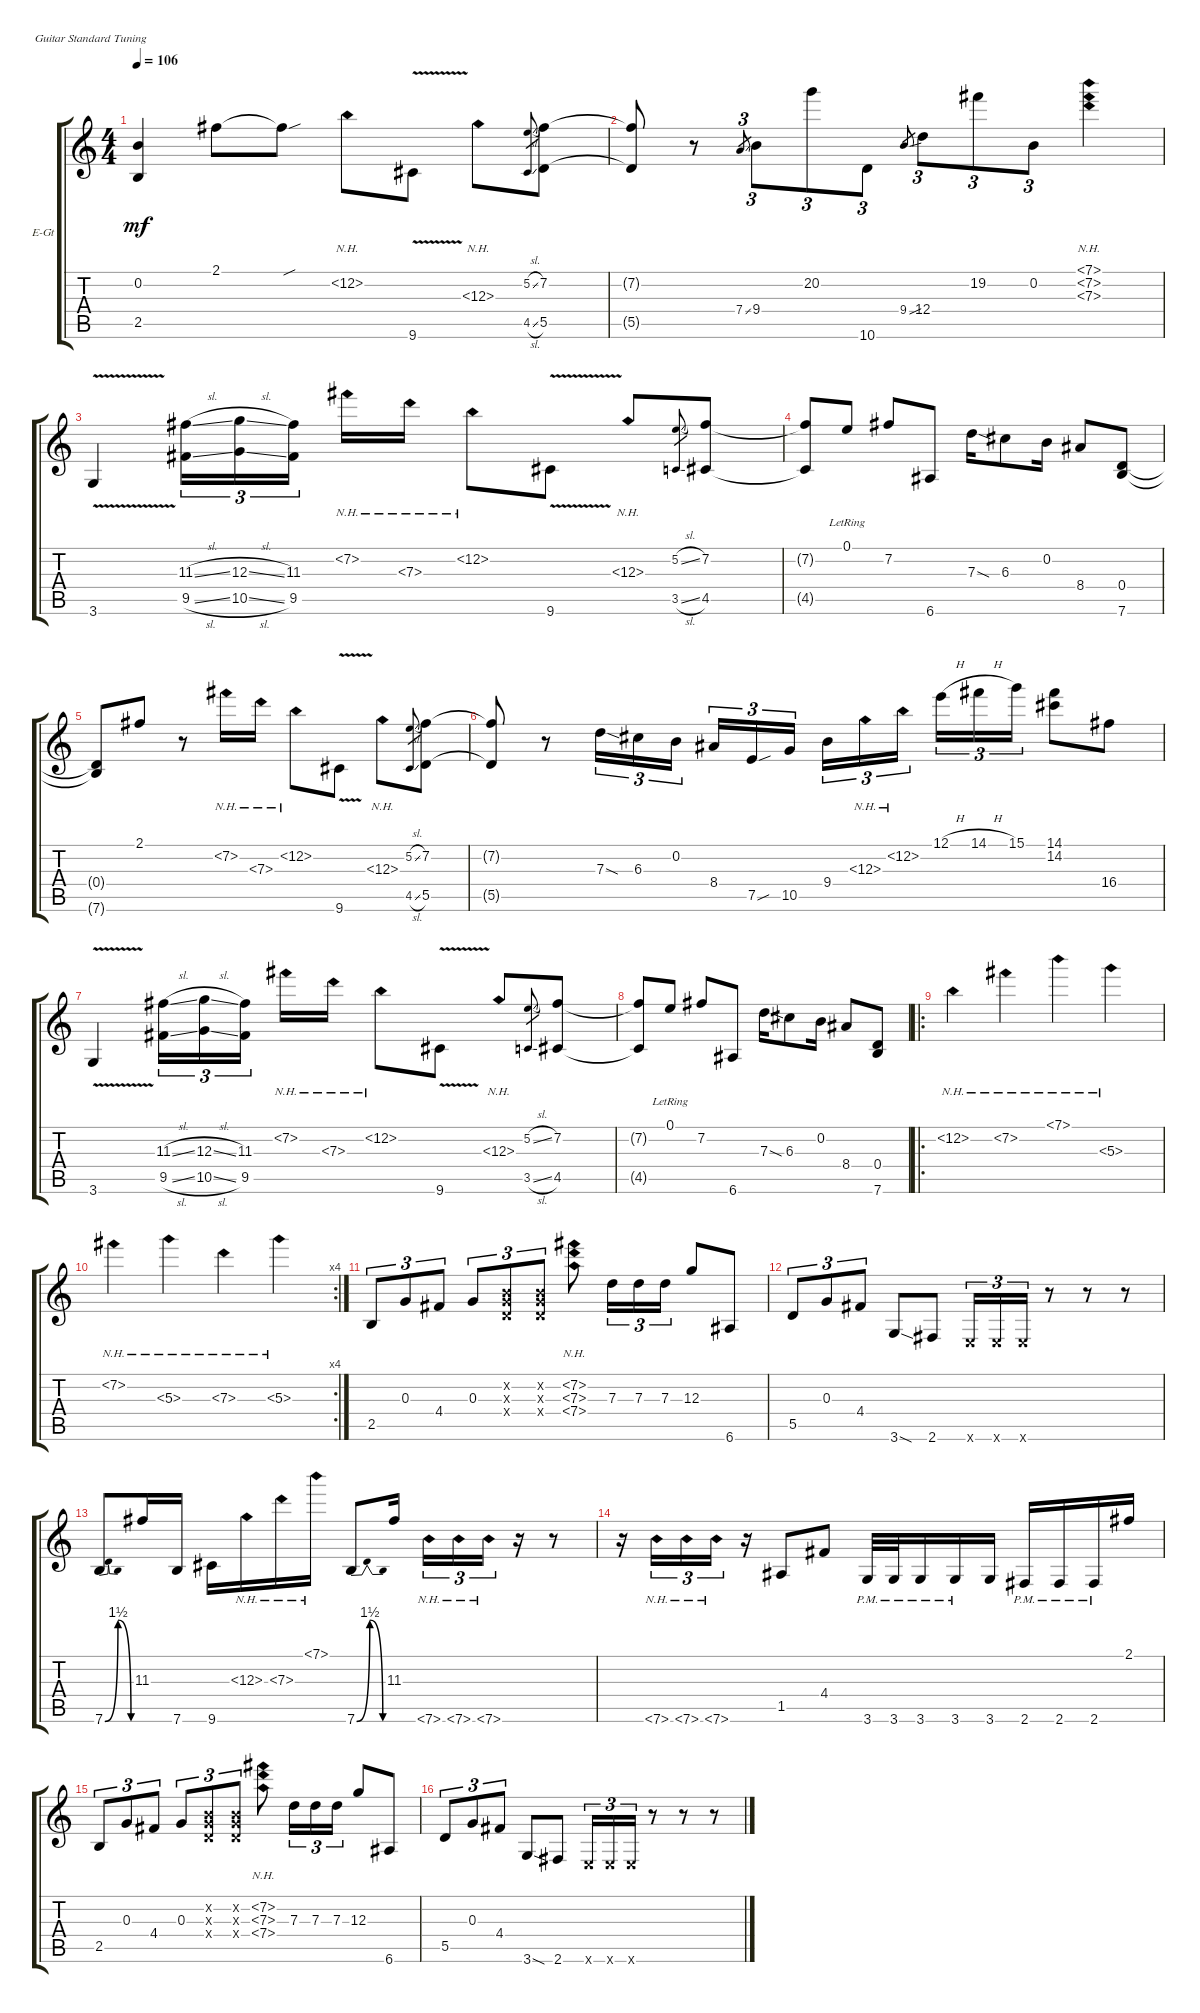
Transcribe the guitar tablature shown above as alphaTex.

\defaultSystemsLayout 4
\bracketExtendMode groupsimilarinstruments
\firstSystemTrackNameOrientation horizontal
\otherSystemsTrackNameOrientation horizontal
\track ("Electric Guitar" "E-Gt") {instrument electricguitarclean}
\staff {score tabs}
\tuning (E4 B3 G3 D3 A2 E2)
\ts (4 4)
\tempo 106
\clef g2
\ks c
(2.5 0.2).4{dy mf} 2.1.8 2.1{sou t}.8 12.2{nh}.8 9.6{v}.8 12.3{nh}.8 (4.5{sl} 5.2{sl}).8{gr} (7.2 5.5).8 |
(5.5{t} 7.2{t}).8 r.8 7.4{ss}.8{tu (3 2) gr} 9.4.8{tu (3 2)} 20.2.8{tu (3 2)} 10.6.8{tu (3 2)} 9.4{sou}.8{tu (3 2) gr} 12.4.8{tu (3 2)} 19.2.8{tu (3 2)} 0.2.8{tu (3 2)} (7.3{nh} 7.2{nh} 7.1{nh}).4 |
3.6{v}.4 (9.5{sl} 11.3{sl}).16{tu (3 2)} (10.5{sl} 12.3{sl}).16{tu (3 2)} (9.5 11.3).16{tu (3 2)} 7.2{nh}.16 7.3{nh}.16 12.2{nh}.8 9.6{v}.8 12.3{nh}.8 (3.5{sl} 5.2{sl}).8{gr} (7.2 4.5).8 |
(4.5{t} 7.2{t}).8 0.1{lr}.8 7.2.8 6.6.8 7.3{sod}.16 6.3.8 0.2.16 8.4.8 (7.6 0.4).8 |
(7.6{t} 0.4{t}).8 2.1.8 r.8 7.2{nh}.16 7.3{nh}.16 12.2{nh}.8 9.6{v}.8 12.3{nh}.8 (4.5{sl} 5.2{sl}).8{gr} (7.2 5.5).8 |
(5.5{t} 7.2{t}).8 r.8 7.3{sod}.16{tu (3 2)} 6.3.16{tu (3 2)} 0.2.16{tu (3 2)} 8.4.16{tu (3 2)} 7.5{sou}.16{tu (3 2)} 10.5.16{tu (3 2)} 9.4.16{tu (3 2)} 12.3{nh}.16{tu (3 2)} 12.2{nh}.16{tu (3 2)} 12.1{h}.16{tu (3 2)} 14.1{h}.16{tu (3 2)} 15.1.16{tu (3 2)} (14.1 14.2).8 16.4.8 |
3.6{v}.4 (9.5{sl} 11.3{sl}).16{tu (3 2)} (10.5{sl} 12.3{sl}).16{tu (3 2)} (9.5 11.3).16{tu (3 2)} 7.2{nh}.16 7.3{nh}.16 12.2{nh}.8 9.6{v}.8 12.3{nh}.8 (3.5{sl} 5.2{sl}).8{gr} (7.2 4.5).8 |
(4.5{t} 7.2{t}).8 0.1{lr}.8 7.2.8 6.6.8 7.3{sod}.16 6.3.8 0.2.16 8.4.8 (7.6 0.4).8 |
\ro
12.2{nh}.4 7.2{nh}.4 7.1{nh}.4 5.3{nh}.4 |
\rc 4
7.2{nh}.4 5.3{nh}.4 7.3{nh}.4 5.3{nh}.4 |
2.5.8{tu (3 2)} 0.3.8{tu (3 2)} 4.4.8{tu (3 2)} 0.3.8{tu (3 2)} (0.4{x} 0.3{x} 0.2{x}).8{tu (3 2)} (0.4{x} 0.3{x} 0.2{x}).8{tu (3 2)} (7.4{nh} 7.3{nh} 7.2{nh}).8 7.3.16{tu (3 2)} 7.3.16{tu (3 2)} 7.3.16{tu (3 2)} 12.3.8 6.6.8 |
5.5.8{tu (3 2)} 0.3.8{tu (3 2)} 4.4.8{tu (3 2)} 3.6{sod}.8 2.6.8 0.6{x}.16{tu (3 2)} 0.6{x}.16{tu (3 2)} 0.6{x}.16{tu (3 2)} r.8 r.8 r.8 |
7.6{be (bendrelease 0 0 10.2 6 10.799999999999999 6 30 0)}.8 11.3.16 7.6.16 9.6.16 12.3{nh}.16 7.3{nh}.16 7.1{nh}.16 7.6{be (bendrelease 0 0 11.4 6 11.4 6 30 0)}.8 11.3.16 7.6{nh}.16{tu (3 2)} 7.6{nh}.16{tu (3 2)} 7.6{nh}.16{tu (3 2)} r.16 r.8 |
r.16 7.6{nh}.16{tu (3 2)} 7.6{nh}.16{tu (3 2)} 7.6{nh}.16{tu (3 2)} r.16 1.5.8 4.4.8 3.6{pm}.32 3.6{pm}.32 3.6{pm}.16 3.6{pm}.16 3.6.16 2.6{pm}.16 2.6{pm}.16 2.6{pm}.16 2.1.16 |
2.5.8{tu (3 2)} 0.3.8{tu (3 2)} 4.4.8{tu (3 2)} 0.3.8{tu (3 2)} (0.4{x} 0.3{x} 0.2{x}).8{tu (3 2)} (0.4{x} 0.3{x} 0.2{x}).8{tu (3 2)} (7.4{nh} 7.3{nh} 7.2{nh}).8 7.3.16{tu (3 2)} 7.3.16{tu (3 2)} 7.3.16{tu (3 2)} 12.3.8 6.6.8 |
5.5.8{tu (3 2)} 0.3.8{tu (3 2)} 4.4.8{tu (3 2)} 3.6{sod}.8 2.6.8 0.6{x}.16{tu (3 2)} 0.6{x}.16{tu (3 2)} 0.6{x}.16{tu (3 2)} r.8 r.8 r.8
